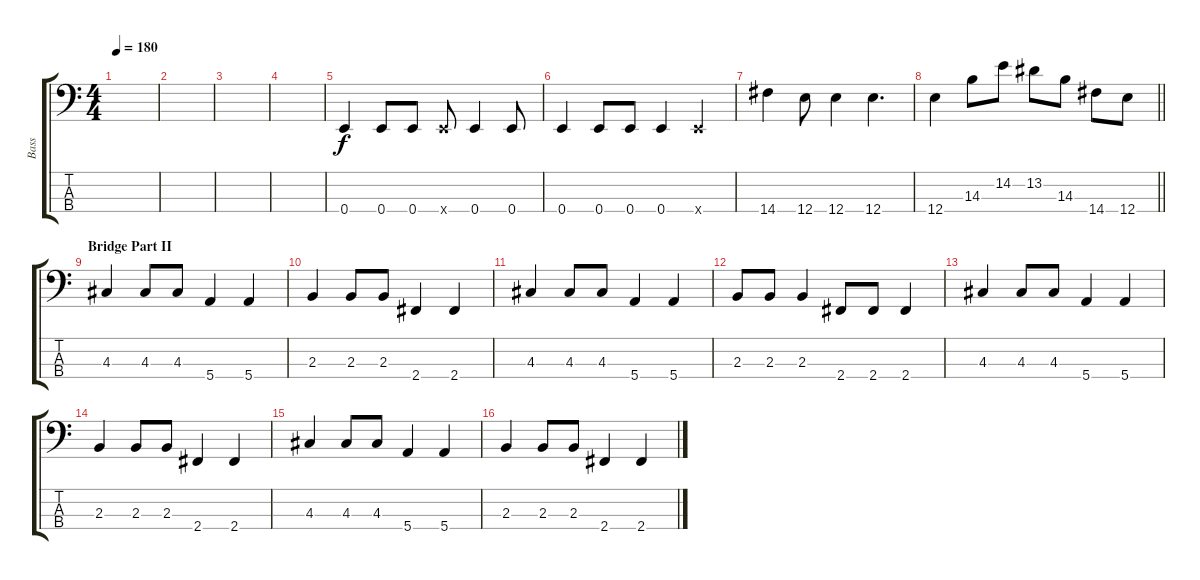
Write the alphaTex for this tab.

\track ("Bass " "Bass ") {instrument electricbassfinger}
\staff {score tabs}
\tuning (G2 D2 A1 E1) {hide}
\ts (4 4)
\tempo 180
\clef f4
\ks c
|
|
|
|
0.4.4 0.4.8 0.4.8 0.4{x}.8 0.4.4 0.4.8 |
0.4.4 0.4.8 0.4.8 0.4.4 0.4{x}.4 |
14.4.4 12.4.8 12.4.4 12.4.4{d} |
\barLineRight lightlight
12.4.4 14.3.8 14.2.8 13.2.8 14.3.8 14.4.8 12.4.8 |
\section ("" "Bridge Part II")
4.3.4 4.3.8 4.3.8 5.4.4 5.4.4 |
2.3.4 2.3.8 2.3.8 2.4.4 2.4.4 |
4.3.4 4.3.8 4.3.8 5.4.4 5.4.4 |
2.3.8 2.3.8 2.3.4 2.4.8 2.4.8 2.4.4 |
4.3.4 4.3.8 4.3.8 5.4.4 5.4.4 |
2.3.4 2.3.8 2.3.8 2.4.4 2.4.4 |
4.3.4 4.3.8 4.3.8 5.4.4 5.4.4 |
2.3.4 2.3.8 2.3.8 2.4.4 2.4.4
